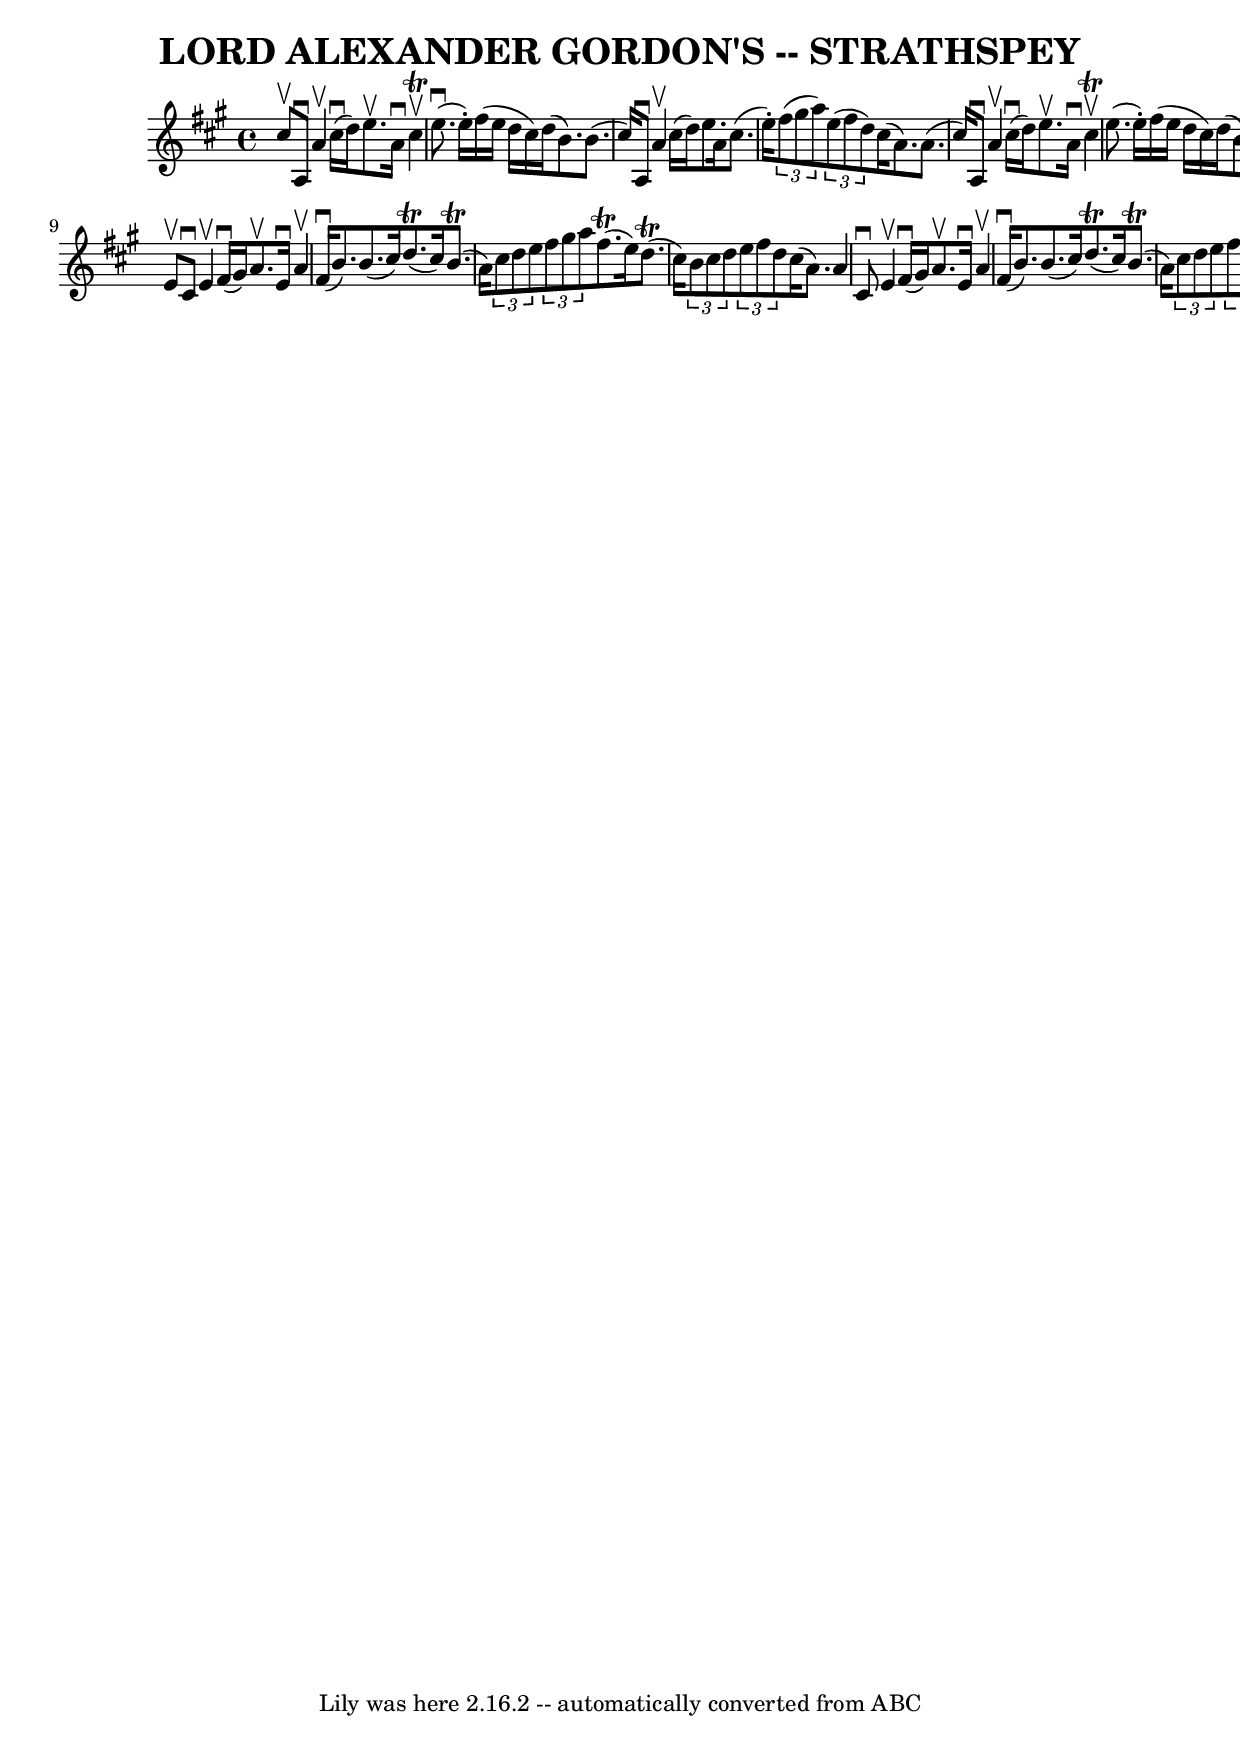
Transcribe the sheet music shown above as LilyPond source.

\version "2.16.2"
\include "Mammoth.ily"
\header {
  %% book = "Ryan's Mammoth Collection of Fiddle Tunes"
  crossRefNumber = "1"
  footnotes = ""
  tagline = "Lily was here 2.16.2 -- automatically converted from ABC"
  title = "LORD ALEXANDER GORDON'S -- STRATHSPEY"

}
voicedefault =  {


  \override Staff.TimeSignature #'style = #'C
  \time 4/4 
  \key a \major
  cis''8^\upbow       |
  a8^\downbow a'4^\upbow cis''16 (^\downbow d''16) e''8.^\upbow a'16^\downbow   
  cis''4^\upbow^\trill   |
  e''8. (^\downbow e''16-.) fis''16 (
  e''16 d''16 cis''16) d''16 (b'8.) b'8. (cis''16)     
  |
  a8^\downbow a'4^\upbow cis''16 (d''16) e''8. a'16 
  cis''8. (e''16-.)   |
  \times 2/3 { fis''8 (gis''8    
	       a''8) 
	     }   \times 2/3 { e''8 (fis''8 d''8) 
			    } cis''16 (a'8.) a'8. (cis''16)   |
  |
  a8^\downbow a'4^\upbow  
  cis''16 (^\downbow d''16) e''8.^\upbow a'16^\downbow cis''4^\upbow^\trill   |
  e''8. (e''16-.) fis''16 (e''16 d''16  
  cis''16) d''16 (b'8.) b'8. (cis''16)       |
  a8^\downbow a'4 cis''16 (d''16) e''8. a'16 cis''8. (e''16-.)   |
  \times 2/3 { fis''8 (gis''8 a''8) 
	     }   
  \times 2/3 { e''8 (fis''8 d''8) 
	     } cis''16 (a'8.) a'8    
  \bar "|." e'8^\upbow       |
  cis'8^\downbow e'4^\upbow     
  fis'16 (^\downbow gis'16) a'8.^\upbow e'16^\downbow a'4^\upbow   
  |
  fis'16 (^\downbow b'8.) b'8. (cis''16) d''8. (^\trill cis''16) b'8. (^\trill a'16)       |
  
  \times 2/3 { cis''8 d''8 e''8  
	     }   \times 2/3 { fis''8 gis''8    
			      a''8  
			    } fis''8. (^\trill e''16) d''8. (^\trill cis''16)   
  |
  \times 2/3 { b'8 cis''8 d''8  
	     }   \times 2/3 { e''8    
			      fis''8 d''8  
			    } cis''16 (a'8.) a'4    |
  |
  cis'8^\downbow e'4^\upbow fis'16 (^\downbow gis'16) a'8.^\upbow   
  e'16^\downbow a'4^\upbow   |
  fis'16 (^\downbow b'8.) b'8. (cis''16) d''8. (^\trill cis''16) b'8. (^\trill a'16)   
  |
  \times 2/3 { cis''8 d''8 e''8  
	     }   \times 2/3 { fis''8 
			      gis''8 a''8  
			    }   \times 2/3 { e''8 fis''8 d''8  
					   }   \times 2/3 {  
					     cis''8 b'8 a'8  
					   }   |
  \times 2/3 { b'8 cis''8 d''8  
	     }   
  \times 2/3 { e''8 fis''8 d''8  
	     } cis''16 (a'8.) a'8    
  \bar "|."   

}

\score{
  <<

    \context Staff="default"
    {
      \voicedefault 
      
    }

  >>
  \layout {
    
  }
  \midi {
  }

}
